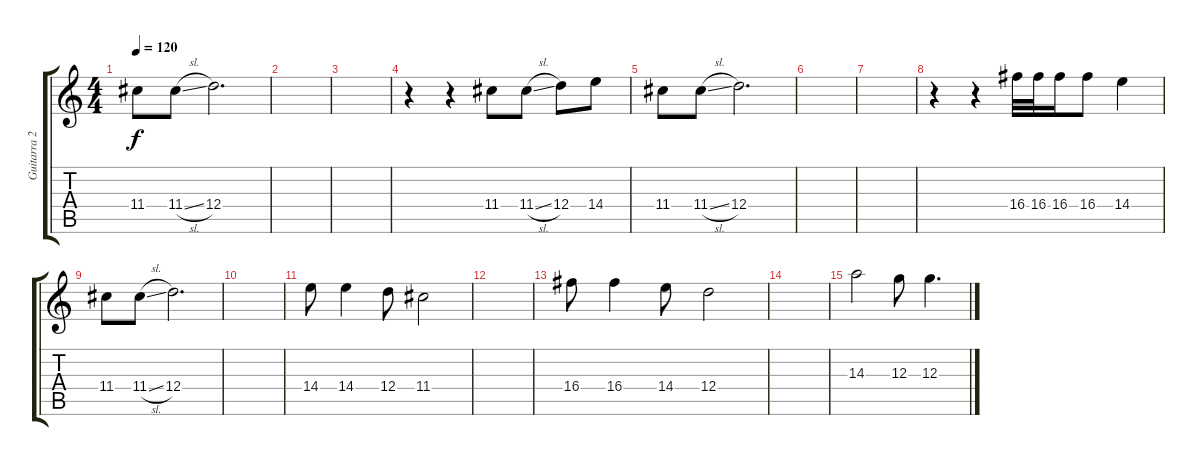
\track ("Guitarra 2" "Guitarra 2") {instrument acousticguitarsteel}
\staff {score tabs}
\tuning (E4 B3 G3 D3 A2 E2) {hide}
\ts (4 4)
\tempo 120
\clef g2
\ks c
11.4.8{dy f} 11.4{sl}.8 12.4.2{d} |
|
|
r.4 r.4 11.4.8 11.4{sl}.8 12.4.8 14.4.8 |
11.4.8 11.4{sl}.8 12.4.2{d} |
|
|
r.4 r.4 16.4.32 16.4.32 16.4.16 16.4.8 14.4.4 |
11.4.8 11.4{sl}.8 12.4.2{d} |
|
14.4.8 14.4.4 12.4.8 11.4.2 |
|
16.4.8 16.4.4 14.4.8 12.4.2 |
|
14.3.2 12.3.8 12.3.4{d}
